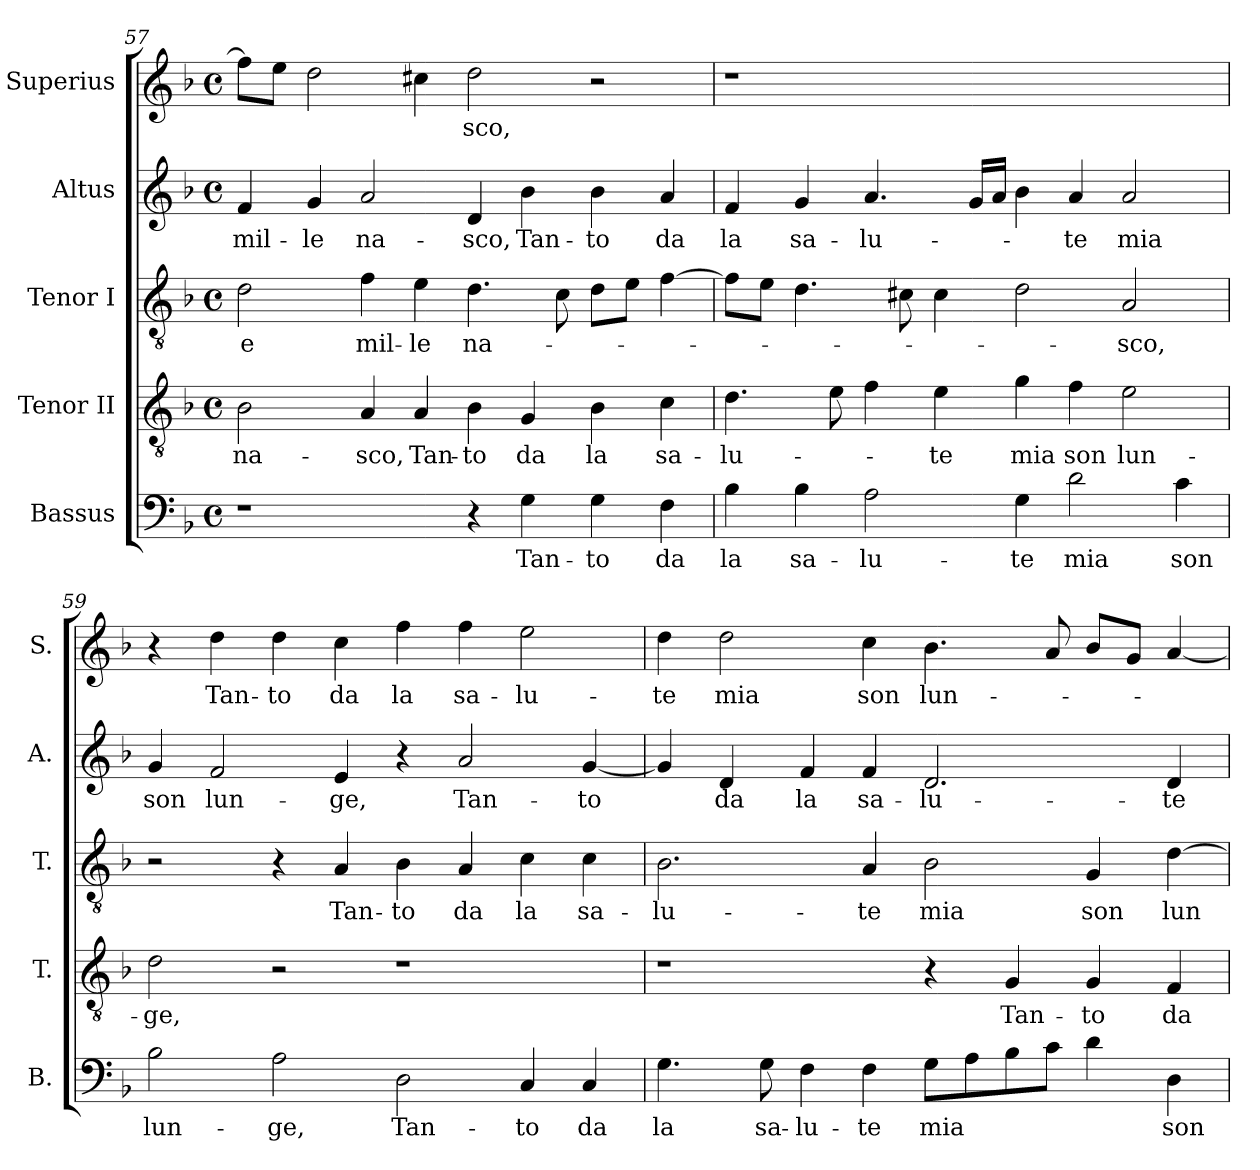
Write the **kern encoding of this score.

**kern	**text	**kern	**text	**kern	**text	**kern	**text	**kern	**text
*part5	*part5	*part4	*part4	*part3	*part3	*part2	*part2	*part1	*part1
*staff5	*staff5	*staff4	*staff4	*staff3	*staff3	*staff2	*staff2	*staff1	*staff1
*I"Bassus	*	*I"Tenor II	*	*I"Tenor I	*	*I"Altus	*	*I"Superius	*
*I'B.	*	*I'T.	*	*I'T.	*	*I'A.	*	*I'S.	*
*clefF4	*	*clefGv2	*	*clefGv2	*	*clefG2	*	*clefG2	*
*	*	*ITrd7c12	*	*ITrd7c12	*	*	*	*	*
*k[b-]	*	*k[b-]	*	*k[b-]	*	*k[b-]	*	*k[b-]	*
*F:	*	*F:	*	*F:	*	*F:	*	*F:	*
*M4/4	*	*M4/4	*	*M4/4	*	*M4/4	*	*M4/4	*
*met(c)	*	*met(c)	*	*met(c)	*	*met(c)	*	*met(c)	*
=57	=57	=57	=57	=57	=57	=57	=57	=57	=57
!	!	!	!LO:LY:b:color=#000000	!	!	!	!	!	!
!	!	!	!	!	!LO:LY:b:color=#000000	!	!	!	!
!	!	!	!	!	!	!	!LO:LY:b:color=#000000	!	!
1r	.	2BB-i\	na-	2Di\	e	4fi/	mil-	8ffi\L]	.
.	.	.	.	.	.	.	.	8eei\J	.
!	!	!	!	!	!	!	!LO:LY:b:color=#000000	!	!
.	.	.	.	.	.	4gi/	-le	2ddi\	.
!	!	!	!LO:LY:b:color=#000000	!	!	!	!	!	!
!	!	!	!	!	!LO:LY:b:color=#000000	!	!	!	!
!	!	!	!	!	!	!	!LO:LY:b:color=#000000	!	!
.	.	4AAi/	-sco,	4Fi\	mil-	2ai/	na-	.	.
!	!	!	!LO:LY:b:color=#000000	!	!	!	!	!	!
!	!	!	!	!	!LO:LY:b:color=#000000	!	!	!	!
.	.	4AAi/	Tan-	4Ei\	-le	.	.	4cc#Xi\	.
!	!	!	!LO:LY:b:color=#000000	!	!	!	!	!	!
!	!	!	!	!	!LO:LY:b:color=#000000	!	!	!	!
!	!	!	!	!	!	!	!LO:LY:b:color=#000000	!	!
!	!	!	!	!	!	!	!	!	!LO:LY:b:color=#000000
4r	.	4BB-i\	-to	4.Di\	na-	4di/	-sco,	2ddi\	-sco,
!	!LO:LY:b:color=#000000	!	!	!	!	!	!	!	!
!	!	!	!LO:LY:b:color=#000000	!	!	!	!	!	!
!	!	!	!	!	!	!	!LO:LY:b:color=#000000	!	!
4Gi\	Tan-	4GGi/	da	.	.	4b-i\	Tan-	.	.
.	.	.	.	8Ci\	.	.	.	.	.
!	!LO:LY:b:color=#000000	!	!	!	!	!	!	!	!
!	!	!	!LO:LY:b:color=#000000	!	!	!	!	!	!
!	!	!	!	!	!	!	!LO:LY:b:color=#000000	!	!
4Gi\	-to	4BB-i\	la	8Di\L	.	4b-i\	-to	2r	.
.	.	.	.	8Ei\J	.	.	.	.	.
!	!LO:LY:b:color=#000000	!	!	!	!	!	!	!	!
!	!	!	!LO:LY:b:color=#000000	!	!	!	!	!	!
!	!	!	!	!	!	!	!LO:LY:b:color=#000000	!	!
4Fi\	da	4Ci\	sa-	[>4Fi\	.	4ai/	da	.	.
=58	=58	=58	=58	=58	=58	=58	=58	=58	=58
!	!LO:LY:b:color=#000000	!	!	!	!	!	!	!	!
!	!	!	!LO:LY:b:color=#000000	!	!	!	!	!	!
!	!	!	!	!	!	!	!LO:LY:b:color=#000000	!LO:N:vis=1	!
4B-i\	la	4.Di\	-lu-	8Fi\L]	.	4fi/	la	1r	.
.	.	.	.	8Ei\J	.	.	.	.	.
!	!LO:LY:b:color=#000000	!	!	!	!	!	!	!	!
!	!	!	!	!	!	!	!LO:LY:b:color=#000000	!	!
4B-i\	sa-	.	.	4.Di\	.	4gi/	sa-	.	.
.	.	8Ei\	.	.	.	.	.	.	.
!	!LO:LY:b:color=#000000	!	!	!	!	!	!	!	!
!	!	!	!	!	!	!	!LO:LY:b:color=#000000	!	!
2Ai\	-lu-	4Fi\	.	.	.	4.ai/	-lu-	.	.
.	.	.	.	8C#Xi\	.	.	.	.	.
!	!	!	!LO:LY:b:color=#000000	!	!	!	!	!	!
.	.	4Ei\	-te	4C#i\	.	.	.	.	.
.	.	.	.	.	.	16gi/LL	.	.	.
.	.	.	.	.	.	16ai/JJ	.	.	.
!	!LO:LY:b:color=#000000	!	!	!	!	!	!	!	!
!	!	!	!LO:LY:b:color=#000000	!	!	!	!	!	!
4Gi\	-te	4Gi\	mia	2Di\	.	4b-i\	.	1ryy	.
!	!LO:LY:b:color=#000000	!	!	!	!	!	!	!	!
!	!	!	!LO:LY:b:color=#000000	!	!	!	!	!	!
!	!	!	!	!	!	!	!LO:LY:b:color=#000000	!	!
2di\	mia	4Fi\	son	.	.	4ai/	-te	.	.
!	!	!	!LO:LY:b:color=#000000	!	!	!	!	!	!
!	!	!	!	!	!LO:LY:b:color=#000000	!	!	!	!
!	!	!	!	!	!	!	!LO:LY:b:color=#000000	!	!
.	.	2Ei\	lun-	2AAi/	-sco,	2ai/	mia	.	.
!	!LO:LY:b:color=#000000	!	!	!	!	!	!	!	!
4ci\	son	.	.	.	.	.	.	.	.
!!LO:LB:g=z
=59	=59	=59	=59	=59	=59	=59	=59	=59	=59
!	!LO:LY:b:color=#000000	!	!	!	!	!	!	!	!
!	!	!	!LO:LY:b:color=#000000	!	!	!	!	!	!
!	!	!	!	!	!	!	!LO:LY:b:color=#000000	!	!
2B-i\	lun-	2Di\	-ge,	2r	.	4gi/	son	4r	.
!	!	!	!	!	!	!	!LO:LY:b:color=#000000	!	!
!	!	!	!	!	!	!	!	!	!LO:LY:b:color=#000000
.	.	.	.	.	.	2fi/	lun-	4ddi\	Tan-
!	!LO:LY:b:color=#000000	!	!	!	!	!	!	!	!
!	!	!	!	!	!	!	!	!	!LO:LY:b:color=#000000
2Ai\	-ge,	2r	.	4r	.	.	.	4ddi\	-to
!	!	!	!	!	!LO:LY:b:color=#000000	!	!	!	!
!	!	!	!	!	!	!	!LO:LY:b:color=#000000	!	!
!	!	!	!	!	!	!	!	!	!LO:LY:b:color=#000000
.	.	.	.	4AAi/	Tan-	4ei/	-ge,	4cci\	da
!	!LO:LY:b:color=#000000	!	!	!	!	!	!	!	!
!	!	!	!	!	!LO:LY:b:color=#000000	!	!	!	!
!	!	!	!	!	!	!	!	!	!LO:LY:b:color=#000000
2Di\	Tan-	1r	.	4BB-i\	-to	4r	.	4ffi\	la
!	!	!	!	!	!LO:LY:b:color=#000000	!	!	!	!
!	!	!	!	!	!	!	!LO:LY:b:color=#000000	!	!
!	!	!	!	!	!	!	!	!	!LO:LY:b:color=#000000
.	.	.	.	4AAi/	da	2ai/	Tan-	4ffi\	sa-
!	!LO:LY:b:color=#000000	!	!	!	!	!	!	!	!
!	!	!	!	!	!LO:LY:b:color=#000000	!	!	!	!
!	!	!	!	!	!	!	!	!	!LO:LY:b:color=#000000
4Ci/	-to	.	.	4Ci\	la	.	.	2eei\	-lu-
!	!LO:LY:b:color=#000000	!	!	!	!	!	!	!	!
!	!	!	!	!	!LO:LY:b:color=#000000	!	!	!	!
!	!	!	!	!	!	!	!LO:LY:b:color=#000000	!	!
4Ci/	da	.	.	4Ci\	sa-	[<4gi/	-to	.	.
=60	=60	=60	=60	=60	=60	=60	=60	=60	=60
!	!LO:LY:b:color=#000000	!	!	!	!	!	!	!	!
!	!	!	!	!	!LO:LY:b:color=#000000	!	!	!	!
!	!	!	!	!	!	!	!	!	!LO:LY:b:color=#000000
4.Gi\	la	1r	.	2.BB-i\	-lu-	4gi/]	.	4ddi\	-te
!	!	!	!	!	!	!	!LO:LY:b:color=#000000	!	!
!	!	!	!	!	!	!	!	!	!LO:LY:b:color=#000000
.	.	.	.	.	.	4di/	da	2ddi\	mia
!	!LO:LY:b:color=#000000	!	!	!	!	!	!	!	!
8Gi\	sa-	.	.	.	.	.	.	.	.
!	!LO:LY:b:color=#000000	!	!	!	!	!	!	!	!
!	!	!	!	!	!	!	!LO:LY:b:color=#000000	!	!
4Fi\	-lu-	.	.	.	.	4fi/	la	.	.
!	!LO:LY:b:color=#000000	!	!	!	!	!	!	!	!
!	!	!	!	!	!LO:LY:b:color=#000000	!	!	!	!
!	!	!	!	!	!	!	!LO:LY:b:color=#000000	!	!
!	!	!	!	!	!	!	!	!	!LO:LY:b:color=#000000
4Fi\	-te	.	.	4AAi/	-te	4fi/	sa-	4cci\	son
!	!LO:LY:b:color=#000000	!	!	!	!	!	!	!	!
!	!	!	!	!	!LO:LY:b:color=#000000	!	!	!	!
!	!	!	!	!	!	!	!LO:LY:b:color=#000000	!	!
!	!	!	!	!	!	!	!	!	!LO:LY:b:color=#000000
8Gi\L	mia	4r	.	2BB-i\	mia	2.di/	-lu-	4.b-i\	lun-
8Ai\	.	.	.	.	.	.	.	.	.
!	!	!	!LO:LY:b:color=#000000	!	!	!	!	!	!
8B-i\	.	4GGi/	Tan-	.	.	.	.	.	.
8ci\J	.	.	.	.	.	.	.	8ai/	.
!	!	!	!LO:LY:b:color=#000000	!	!	!	!	!	!
!	!	!	!	!	!LO:LY:b:color=#000000	!	!	!	!
4di\	.	4GGi/	-to	4GGi/	son	.	.	8b-i/L	.
.	.	.	.	.	.	.	.	8gi/J	.
!	!LO:LY:b:color=#000000	!	!	!	!	!	!	!	!
!	!	!	!LO:LY:b:color=#000000	!	!	!	!	!	!
!	!	!	!	!	!LO:LY:b:color=#000000	!	!	!	!
!	!	!	!	!	!	!	!LO:LY:b:color=#000000	!	!
4Di\	son	4FFi/	da	[>4Di\	lun-	4di/	-te	[<4ai/	.
=	=	=	=	=	=	=	=	=	=
*-	*-	*-	*-	*-	*-	*-	*-	*-	*-
